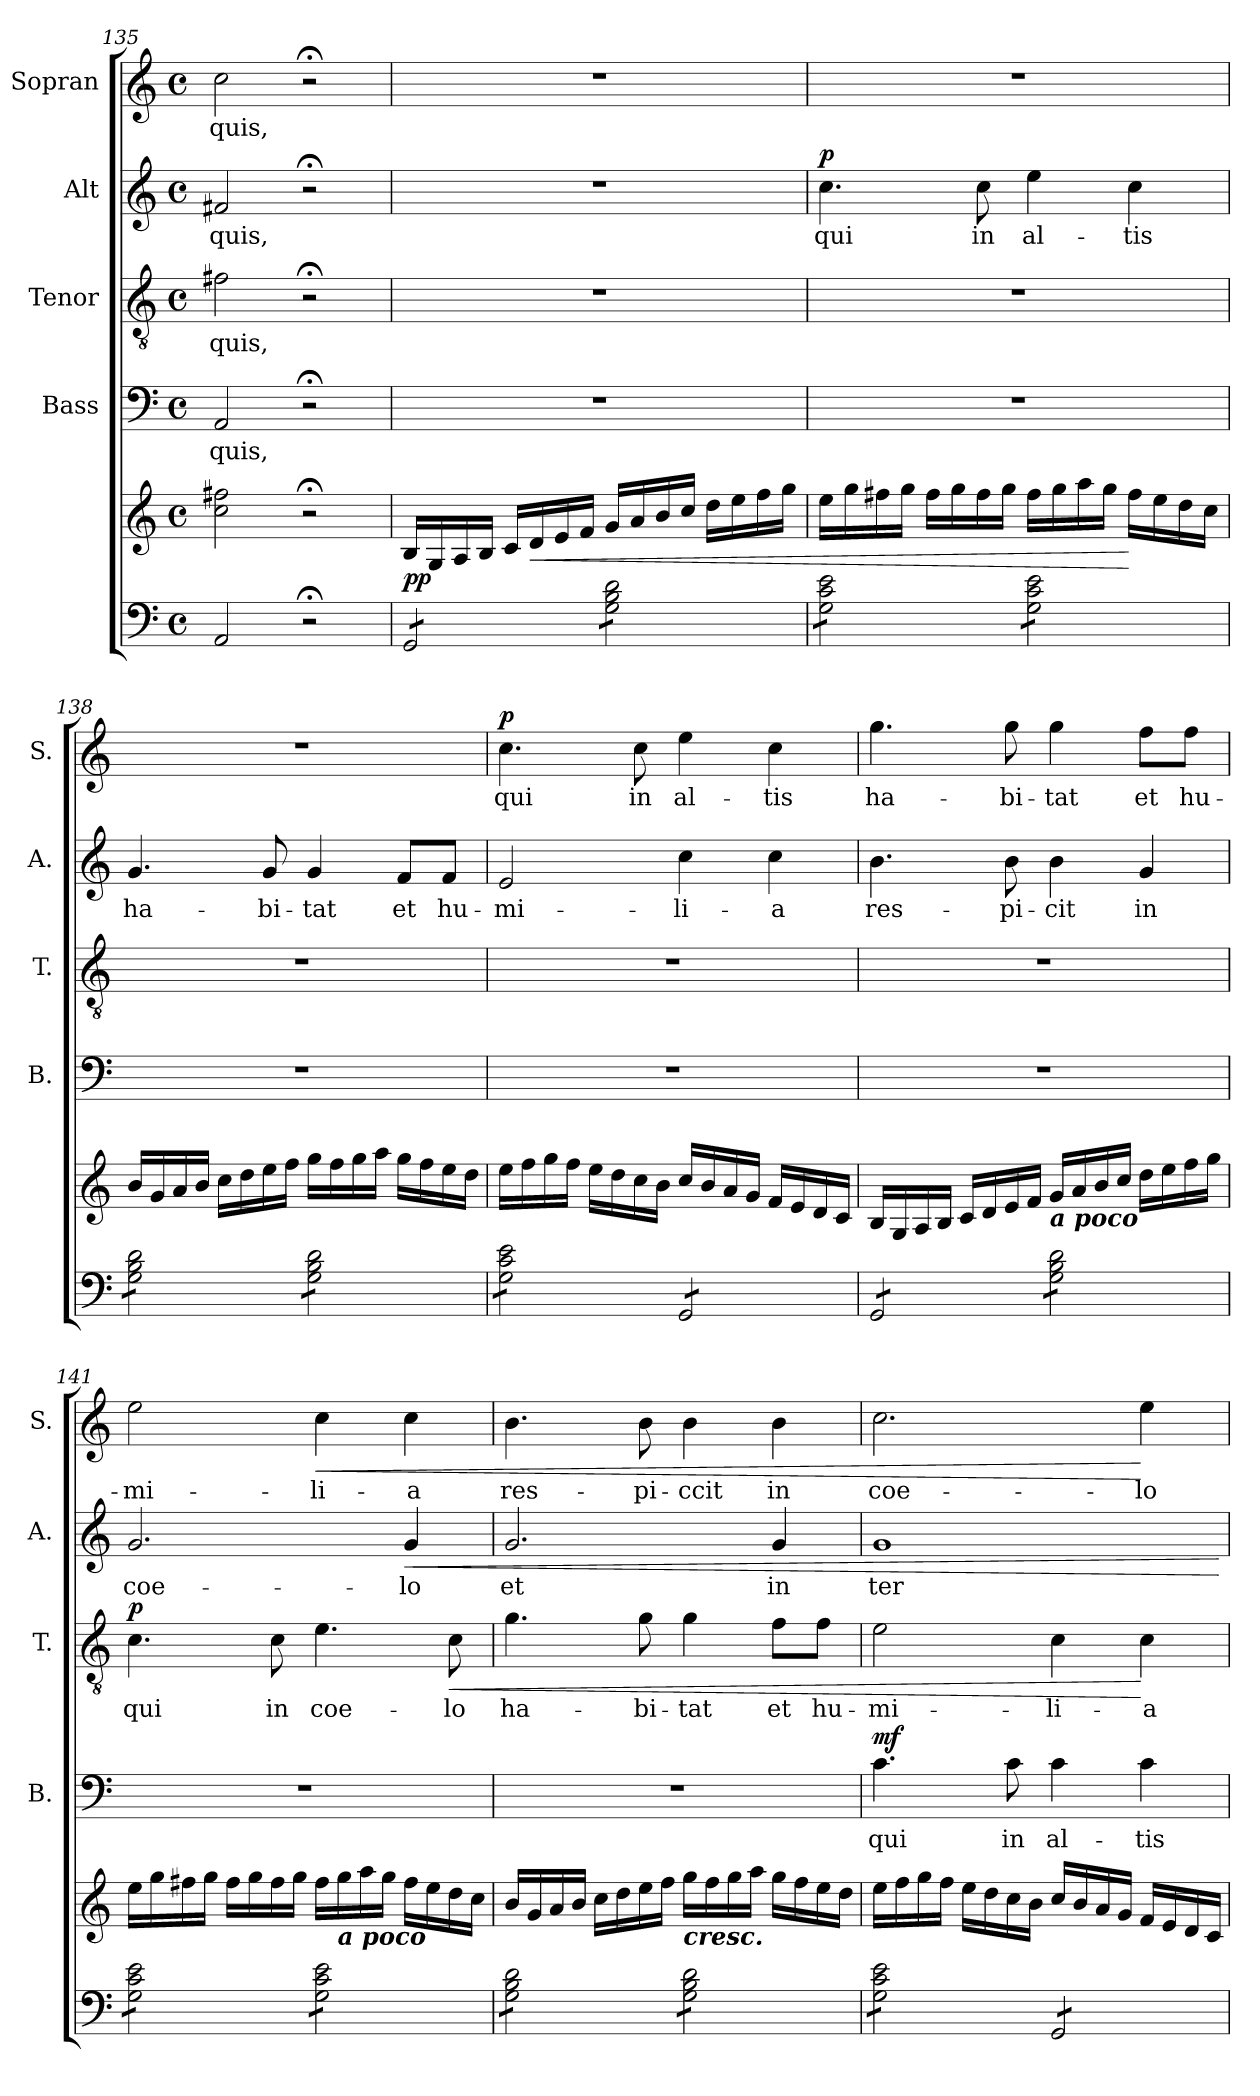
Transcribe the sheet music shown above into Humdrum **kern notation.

**kern	**kern	**dynam	**kern	**text	**dynam	**kern	**text	**dynam	**kern	**text	**dynam	**kern	**text	**dynam
*part5	*part5	*part5	*part4	*part4	*part4	*part3	*part3	*part3	*part2	*part2	*part2	*part1	*part1	*part1
*staff6	*staff5	*staff5/6	*staff4	*staff4	*staff4	*staff3	*staff3	*staff3	*staff2	*staff2	*staff2	*staff1	*staff1	*staff1
*	*	*	*I"Bass	*	*	*I"Tenor	*	*	*I"Alt	*	*	*I"Sopran	*	*
*	*	*	*I'B.	*	*	*I'T.	*	*	*I'A.	*	*	*I'S.	*	*
*clefF4	*clefG2	*	*clefF4	*	*	*clefGv2	*	*	*clefG2	*	*	*clefG2	*	*
*k[]	*k[]	*	*k[]	*	*	*k[]	*	*	*k[]	*	*	*k[]	*	*
*C:	*C:	*	*C:	*	*	*C:	*	*	*C:	*	*	*C:	*	*
*M4/4	*M4/4	*	*M4/4	*	*	*M4/4	*	*	*M4/4	*	*	*M4/4	*	*
*met(c)	*met(c)	*	*met(c)	*	*	*met(c)	*	*	*met(c)	*	*	*met(c)	*	*
=135	=135	=135	=135	=135	=135	=135	=135	=135	=135	=135	=135	=135	=135	=135
!	!	!	!	!LO:LY:b	!	!	!LO:LY:b	!	!	!LO:LY:b	!	!	!LO:LY:b	!
2AA/	2cc\ 2ff#X\	.	2AA/	quis,	.	2f#X\	quis,	.	2f#X/	quis,	.	2cc\	quis,	.
2r;<	2r;<	.	2r;<	.	.	2r;<	.	.	2r;<	.	.	2r;<	.	.
!!LO:PB:g=z
=136	=136	=136	=136	=136	=136	=136	=136	=136	=136	=136	=136	=136	=136	=136
!	!	!LO:DY:b	!	!	!	!	!	!	!	!	!	!	!	!
*tremolo	*	*	*	*	*	*	*	*	*	*	*	*	*	*
8GG/L	16B/LL	pp	1r	.	.	1r	.	.	1r	.	.	1r	.	.
.	16G/	.	.	.	.	.	.	.	.	.	.	.	.	.
8GG/	16A/	.	.	.	.	.	.	.	.	.	.	.	.	.
.	16B/JJ	.	.	.	.	.	.	.	.	.	.	.	.	.
8GG/	16c/LL	.	.	.	.	.	.	.	.	.	.	.	.	.
!	!	!LO:HP:b	!	!	!	!	!	!	!	!	!	!	!	!
.	16d/	<	.	.	.	.	.	.	.	.	.	.	.	.
8GG/J	16e/	.	.	.	.	.	.	.	.	.	.	.	.	.
.	16f/JJ	.	.	.	.	.	.	.	.	.	.	.	.	.
8G\ 8B\ 8d\L	16g/LL	.	.	.	.	.	.	.	.	.	.	.	.	.
.	16a/	.	.	.	.	.	.	.	.	.	.	.	.	.
8G\ 8B\ 8d\	16b/	.	.	.	.	.	.	.	.	.	.	.	.	.
.	16cc/JJ	.	.	.	.	.	.	.	.	.	.	.	.	.
8G\ 8B\ 8d\	16dd\LL	.	.	.	.	.	.	.	.	.	.	.	.	.
.	16ee\	.	.	.	.	.	.	.	.	.	.	.	.	.
8G\ 8B\ 8d\J	16ff\	.	.	.	.	.	.	.	.	.	.	.	.	.
.	16gg\JJ	.	.	.	.	.	.	.	.	.	.	.	.	.
=137	=137	=137	=137	=137	=137	=137	=137	=137	=137	=137	=137	=137	=137	=137
!	!	!	!	!	!	!	!	!	!	!LO:LY:b	!LO:DY:a	!	!	!
8G\ 8c\ 8e\L	16ee\LL	.	1r	.	.	1r	.	.	4.cc\	qui	p	1r	.	.
.	16gg\	.	.	.	.	.	.	.	.	.	.	.	.	.
8G\ 8c\ 8e\	16ff#X\	.	.	.	.	.	.	.	.	.	.	.	.	.
.	16gg\JJ	.	.	.	.	.	.	.	.	.	.	.	.	.
8G\ 8c\ 8e\	16ff#\LL	.	.	.	.	.	.	.	.	.	.	.	.	.
.	16gg\	.	.	.	.	.	.	.	.	.	.	.	.	.
!	!	!	!	!	!	!	!	!	!	!LO:LY:b	!	!	!	!
8G\ 8c\ 8e\J	16ff#\	.	.	.	.	.	.	.	8cc\	in	.	.	.	.
.	16gg\JJ	.	.	.	.	.	.	.	.	.	.	.	.	.
!	!	!	!	!	!	!	!	!	!	!LO:LY:b	!	!	!	!
8G\ 8c\ 8e\L	16ff#\LL	.	.	.	.	.	.	.	4ee\	al-	.	.	.	.
.	16gg\	.	.	.	.	.	.	.	.	.	.	.	.	.
8G\ 8c\ 8e\	16aa\	.	.	.	.	.	.	.	.	.	.	.	.	.
.	16gg\JJ	.	.	.	.	.	.	.	.	.	.	.	.	.
!	!	!	!	!	!	!	!	!	!	!LO:LY:b	!	!	!	!
8G\ 8c\ 8e\	16ff#\LL	[	.	.	.	.	.	.	4cc\	-tis	.	.	.	.
.	16ee\	.	.	.	.	.	.	.	.	.	.	.	.	.
8G\ 8c\ 8e\J	16dd\	.	.	.	.	.	.	.	.	.	.	.	.	.
.	16cc\JJ	.	.	.	.	.	.	.	.	.	.	.	.	.
=138	=138	=138	=138	=138	=138	=138	=138	=138	=138	=138	=138	=138	=138	=138
!	!	!	!	!	!	!	!	!	!	!LO:LY:b	!	!	!	!
8G\ 8B\ 8d\L	16b/LL	.	1r	.	.	1r	.	.	4.g/	ha-	.	1r	.	.
.	16g/	.	.	.	.	.	.	.	.	.	.	.	.	.
8G\ 8B\ 8d\	16a/	.	.	.	.	.	.	.	.	.	.	.	.	.
.	16b/JJ	.	.	.	.	.	.	.	.	.	.	.	.	.
8G\ 8B\ 8d\	16cc\LL	.	.	.	.	.	.	.	.	.	.	.	.	.
.	16dd\	.	.	.	.	.	.	.	.	.	.	.	.	.
!	!	!	!	!	!	!	!	!	!	!LO:LY:b	!	!	!	!
8G\ 8B\ 8d\J	16ee\	.	.	.	.	.	.	.	8g/	-bi-	.	.	.	.
.	16ff\JJ	.	.	.	.	.	.	.	.	.	.	.	.	.
!	!	!	!	!	!	!	!	!	!	!LO:LY:b	!	!	!	!
8G\ 8B\ 8d\L	16gg\LL	.	.	.	.	.	.	.	4g/	-tat	.	.	.	.
.	16ff\	.	.	.	.	.	.	.	.	.	.	.	.	.
8G\ 8B\ 8d\	16gg\	.	.	.	.	.	.	.	.	.	.	.	.	.
.	16aa\JJ	.	.	.	.	.	.	.	.	.	.	.	.	.
!	!	!	!	!	!	!	!	!	!	!LO:LY:b	!	!	!	!
8G\ 8B\ 8d\	16gg\LL	.	.	.	.	.	.	.	8f/L	et	.	.	.	.
.	16ff\	.	.	.	.	.	.	.	.	.	.	.	.	.
!	!	!	!	!	!	!	!	!	!	!LO:LY:b	!	!	!	!
8G\ 8B\ 8d\J	16ee\	.	.	.	.	.	.	.	8f/J	hu-	.	.	.	.
.	16dd\JJ	.	.	.	.	.	.	.	.	.	.	.	.	.
!!LO:LB:g=z
=139	=139	=139	=139	=139	=139	=139	=139	=139	=139	=139	=139	=139	=139	=139
!	!	!	!	!	!	!	!	!	!	!LO:LY:b	!	!	!LO:LY:b	!LO:DY:a
8G\ 8c\ 8e\L	16ee\LL	.	1r	.	.	1r	.	.	2e/	-mi-	.	4.cc\	qui	p
.	16ff\	.	.	.	.	.	.	.	.	.	.	.	.	.
8G\ 8c\ 8e\	16gg\	.	.	.	.	.	.	.	.	.	.	.	.	.
.	16ff\JJ	.	.	.	.	.	.	.	.	.	.	.	.	.
8G\ 8c\ 8e\	16ee\LL	.	.	.	.	.	.	.	.	.	.	.	.	.
.	16dd\	.	.	.	.	.	.	.	.	.	.	.	.	.
!	!	!	!	!	!	!	!	!	!	!	!	!	!LO:LY:b	!
8G\ 8c\ 8e\J	16cc\	.	.	.	.	.	.	.	.	.	.	8cc\	in	.
.	16b\JJ	.	.	.	.	.	.	.	.	.	.	.	.	.
!	!	!	!	!	!	!	!	!	!	!LO:LY:b	!	!	!LO:LY:b	!
8GG/L	16cc/LL	.	.	.	.	.	.	.	4cc\	-li-	.	4ee\	al-	.
.	16b/	.	.	.	.	.	.	.	.	.	.	.	.	.
8GG/	16a/	.	.	.	.	.	.	.	.	.	.	.	.	.
.	16g/JJ	.	.	.	.	.	.	.	.	.	.	.	.	.
!	!	!	!	!	!	!	!	!	!	!LO:LY:b	!	!	!LO:LY:b	!
8GG/	16f/LL	.	.	.	.	.	.	.	4cc\	-a	.	4cc\	-tis	.
.	16e/	.	.	.	.	.	.	.	.	.	.	.	.	.
8GG/J	16d/	.	.	.	.	.	.	.	.	.	.	.	.	.
.	16c/JJ	.	.	.	.	.	.	.	.	.	.	.	.	.
=140	=140	=140	=140	=140	=140	=140	=140	=140	=140	=140	=140	=140	=140	=140
!	!	!	!	!	!	!	!	!	!	!LO:LY:b	!	!	!LO:LY:b	!
8GG/L	16B/LL	.	1r	.	.	1r	.	.	4.b\	res-	.	4.gg\	ha-	.
.	16G/	.	.	.	.	.	.	.	.	.	.	.	.	.
8GG/	16A/	.	.	.	.	.	.	.	.	.	.	.	.	.
.	16B/JJ	.	.	.	.	.	.	.	.	.	.	.	.	.
8GG/	16c/LL	.	.	.	.	.	.	.	.	.	.	.	.	.
.	16d/	.	.	.	.	.	.	.	.	.	.	.	.	.
!	!	!	!	!	!	!	!	!	!	!LO:LY:b	!	!	!LO:LY:b	!
8GG/J	16e/	.	.	.	.	.	.	.	8b\	-pi-	.	8gg\	-bi-	.
.	16f/JJ	.	.	.	.	.	.	.	.	.	.	.	.	.
!	!LO:TX:b:Bi:t=a poco	!	!	!	!	!	!	!	!	!	!	!	!	!
!	!	!	!	!	!	!	!	!	!	!LO:LY:b	!	!	!LO:LY:b	!
8G\ 8B\ 8d\L	16g/LL	.	.	.	.	.	.	.	4b\	-cit	.	4gg\	-tat	.
.	16a/	.	.	.	.	.	.	.	.	.	.	.	.	.
8G\ 8B\ 8d\	16b/	.	.	.	.	.	.	.	.	.	.	.	.	.
.	16cc/JJ	.	.	.	.	.	.	.	.	.	.	.	.	.
!	!	!	!	!	!	!	!	!	!	!LO:LY:b	!	!	!LO:LY:b	!
8G\ 8B\ 8d\	16dd\LL	.	.	.	.	.	.	.	4g/	in	.	8ff\L	et	.
.	16ee\	.	.	.	.	.	.	.	.	.	.	.	.	.
!	!	!	!	!	!	!	!	!	!	!	!	!	!LO:LY:b	!
8G\ 8B\ 8d\J	16ff\	.	.	.	.	.	.	.	.	.	.	8ff\J	hu-	.
.	16gg\JJ	.	.	.	.	.	.	.	.	.	.	.	.	.
=141	=141	=141	=141	=141	=141	=141	=141	=141	=141	=141	=141	=141	=141	=141
!	!	!	!	!	!	!	!LO:LY:b	!LO:DY:a	!	!LO:LY:b	!	!	!LO:LY:b	!
8G\ 8c\ 8e\L	16ee\LL	.	1r	.	.	4.c\	qui	p	2.g/	coe-	.	2ee\	-mi-	.
.	16gg\	.	.	.	.	.	.	.	.	.	.	.	.	.
8G\ 8c\ 8e\	16ff#X\	.	.	.	.	.	.	.	.	.	.	.	.	.
.	16gg\JJ	.	.	.	.	.	.	.	.	.	.	.	.	.
8G\ 8c\ 8e\	16ff#\LL	.	.	.	.	.	.	.	.	.	.	.	.	.
.	16gg\	.	.	.	.	.	.	.	.	.	.	.	.	.
!	!	!	!	!	!	!	!LO:LY:b	!	!	!	!	!	!	!
8G\ 8c\ 8e\J	16ff#\	.	.	.	.	8c\	in	.	.	.	.	.	.	.
.	16gg\JJ	.	.	.	.	.	.	.	.	.	.	.	.	.
!	!	!	!	!	!	!	!LO:LY:b	!	!	!	!	!	!LO:LY:b	!LO:HP:b
8G\ 8c\ 8e\L	16ff#\LL	.	.	.	.	4.e\	coe-	.	.	.	.	4cc\	-li-	<
!	!LO:TX:b:Bi:t=a poco	!	!	!	!	!	!	!	!	!	!	!	!	!
.	16gg\	.	.	.	.	.	.	.	.	.	.	.	.	.
8G\ 8c\ 8e\	16aa\	.	.	.	.	.	.	.	.	.	.	.	.	.
.	16gg\JJ	.	.	.	.	.	.	.	.	.	.	.	.	.
!	!	!	!	!	!	!	!	!	!	!LO:LY:b	!LO:HP:b	!	!LO:LY:b	!
8G\ 8c\ 8e\	16ff#\LL	.	.	.	.	.	.	.	4g/	-lo	<	4cc\	-a	.
.	16ee\	.	.	.	.	.	.	.	.	.	.	.	.	.
!	!	!	!	!	!	!	!LO:LY:b	!LO:HP:b	!	!	!	!	!	!
8G\ 8c\ 8e\J	16dd\	.	.	.	.	8c\	-lo	<	.	.	.	.	.	.
.	16cc\JJ	.	.	.	.	.	.	.	.	.	.	.	.	.
=142	=142	=142	=142	=142	=142	=142	=142	=142	=142	=142	=142	=142	=142	=142
!	!	!	!	!	!	!	!LO:LY:b	!	!	!LO:LY:b	!	!	!LO:LY:b	!
8G\ 8B\ 8d\L	16b/LL	.	1r	.	.	4.g\	ha-	.	2.g/	et	.	4.b\	res-	.
.	16g/	.	.	.	.	.	.	.	.	.	.	.	.	.
8G\ 8B\ 8d\	16a/	.	.	.	.	.	.	.	.	.	.	.	.	.
.	16b/JJ	.	.	.	.	.	.	.	.	.	.	.	.	.
8G\ 8B\ 8d\	16cc\LL	.	.	.	.	.	.	.	.	.	.	.	.	.
.	16dd\	.	.	.	.	.	.	.	.	.	.	.	.	.
!	!	!	!	!	!	!	!LO:LY:b	!	!	!	!	!	!LO:LY:b	!
8G\ 8B\ 8d\J	16ee\	.	.	.	.	8g\	-bi-	.	.	.	.	8b\	-pi-	.
.	16ff\JJ	.	.	.	.	.	.	.	.	.	.	.	.	.
!	!LO:TX:b:Bi:t=cresc.	!	!	!	!	!	!	!	!	!	!	!	!	!
!	!	!	!	!	!	!	!LO:LY:b	!	!	!	!	!	!LO:LY:b	!
8G\ 8B\ 8d\L	16gg\LL	.	.	.	.	4g\	-tat	.	.	.	.	4b\	-ccit	.
.	16ff\	.	.	.	.	.	.	.	.	.	.	.	.	.
8G\ 8B\ 8d\	16gg\	.	.	.	.	.	.	.	.	.	.	.	.	.
.	16aa\JJ	.	.	.	.	.	.	.	.	.	.	.	.	.
!	!	!	!	!	!	!	!LO:LY:b	!	!	!LO:LY:b	!	!	!LO:LY:b	!
8G\ 8B\ 8d\	16gg\LL	.	.	.	.	8f\L	et	.	4g/	in	.	4b\	in	.
.	16ff\	.	.	.	.	.	.	.	.	.	.	.	.	.
!	!	!	!	!	!	!	!LO:LY:b	!	!	!	!	!	!	!
8G\ 8B\ 8d\J	16ee\	.	.	.	.	8f\J	hu-	.	.	.	.	.	.	.
.	16dd\JJ	.	.	.	.	.	.	.	.	.	.	.	.	.
!!LO:PB:g=z
=143	=143	=143	=143	=143	=143	=143	=143	=143	=143	=143	=143	=143	=143	=143
!	!	!	!	!LO:LY:b	!LO:DY:a	!	!LO:LY:b	!	!	!LO:LY:b	!	!	!LO:LY:b	!
8G\ 8c\ 8e\L	16ee\LL	.	4.c\	qui	mf	2e\	-mi-	.	1g	ter-	.	2.cc\	coe-	.
.	16ff\	.	.	.	.	.	.	.	.	.	.	.	.	.
8G\ 8c\ 8e\	16gg\	.	.	.	.	.	.	.	.	.	.	.	.	.
.	16ff\JJ	.	.	.	.	.	.	.	.	.	.	.	.	.
8G\ 8c\ 8e\	16ee\LL	.	.	.	.	.	.	.	.	.	.	.	.	.
.	16dd\	.	.	.	.	.	.	.	.	.	.	.	.	.
!	!	!	!	!LO:LY:b	!	!	!	!	!	!	!	!	!	!
8G\ 8c\ 8e\J	16cc\	.	8c\	in	.	.	.	.	.	.	.	.	.	.
.	16b\JJ	.	.	.	.	.	.	.	.	.	.	.	.	.
!	!	!	!	!LO:LY:b	!	!	!LO:LY:b	!	!	!	!	!	!	!
8GG/L	16cc/LL	.	4c\	al-	.	4c\	-li-	.	.	.	.	.	.	.
.	16b/	.	.	.	.	.	.	.	.	.	.	.	.	.
8GG/	16a/	.	.	.	.	.	.	.	.	.	.	.	.	.
.	16g/JJ	.	.	.	.	.	.	.	.	.	.	.	.	.
!	!	!	!	!LO:LY:b	!	!	!LO:LY:b	!	!	!	!	!	!LO:LY:b	!
8GG/	16f/LL	.	4c\	-tis	.	4c\	-a	[	.	.	.	4ee\	-lo	[
.	16e/	.	.	.	.	.	.	.	.	.	.	.	.	.
8GG/J	16d/	.	.	.	.	.	.	.	.	.	.	.	.	.
*Xtremolo	*	*	*	*	*	*	*	*	*	*	*	*	*	*
.	16c/JJ	.	.	.	.	.	.	.	.	.	.	.	.	.
.	.	.	.	.	.	.	.	.	.	.	[	.	.	.
=	=	=	=	=	=	=	=	=	=	=	=	=	=	=
*-	*-	*-	*-	*-	*-	*-	*-	*-	*-	*-	*-	*-	*-	*-
